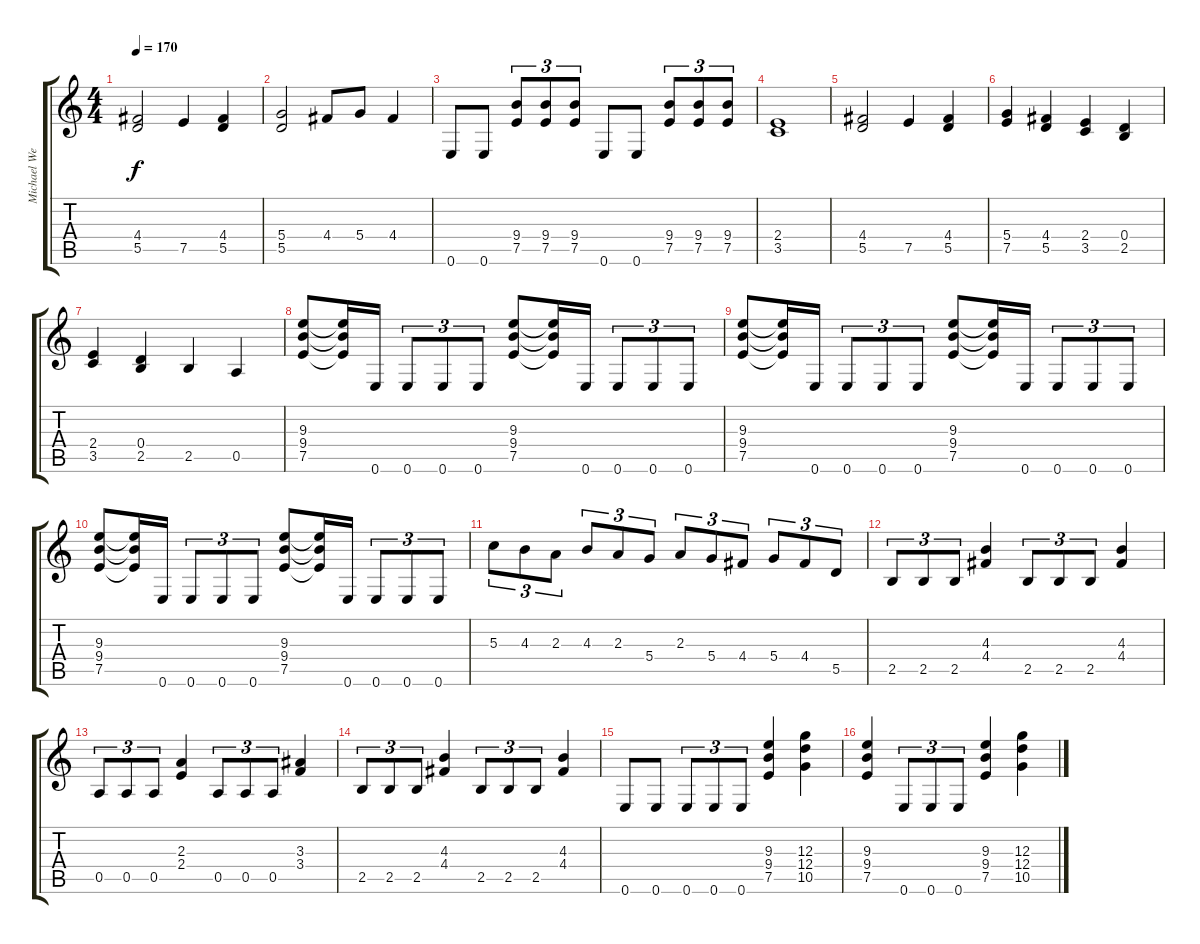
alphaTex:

\track ("Michael Weikath" "Michael We") {instrument distortionguitar}
\staff {score tabs}
\tuning (E4 B3 G3 D3 A2 E2) {hide}
\ts (4 4)
\tempo 170
\clef g2
\ks c
(4.4 5.5).2{dy f} 7.5.4 (4.4 5.5).4 |
(5.4 5.5).2 4.4.8 5.4.8 4.4.4 |
0.6.8{instrument electricguitarmuted} 0.6.8 (9.4 7.5).8{tu (3 2) instrument distortionguitar} (9.4 7.5).8{tu (3 2)} (9.4 7.5).8{tu (3 2)} 0.6.8{instrument electricguitarmuted} 0.6.8 (9.4 7.5).8{tu (3 2) instrument distortionguitar} (9.4 7.5).8{tu (3 2)} (9.4 7.5).8{tu (3 2)} |
(2.4 3.5).1 |
(4.4 5.5).2 7.5.4 (4.4 5.5).4 |
(5.4 7.5).4 (4.4 5.5).4 (2.4 3.5).4 (0.4 2.5).4 |
(2.4 3.5).4 (0.4 2.5).4 2.5.4 0.5.4 |
(9.3 9.4 7.5).8{instrument distortionguitar} (9.3{t} 9.4{t} 7.5{t}).16 0.6.16{instrument electricguitarmuted} 0.6.8{tu (3 2)} 0.6.8{tu (3 2)} 0.6.8{tu (3 2)} (9.3 9.4 7.5).8{instrument distortionguitar} (9.3{t} 9.4{t} 7.5{t}).16 0.6.16{instrument electricguitarmuted} 0.6.8{tu (3 2)} 0.6.8{tu (3 2)} 0.6.8{tu (3 2)} |
(9.3 9.4 7.5).8{instrument distortionguitar} (9.3{t} 9.4{t} 7.5{t}).16 0.6.16{instrument electricguitarmuted} 0.6.8{tu (3 2)} 0.6.8{tu (3 2)} 0.6.8{tu (3 2)} (9.3 9.4 7.5).8{instrument distortionguitar} (9.3{t} 9.4{t} 7.5{t}).16 0.6.16{instrument electricguitarmuted} 0.6.8{tu (3 2)} 0.6.8{tu (3 2)} 0.6.8{tu (3 2)} |
(9.3 9.4 7.5).8{instrument distortionguitar} (9.3{t} 9.4{t} 7.5{t}).16 0.6.16{instrument electricguitarmuted} 0.6.8{tu (3 2)} 0.6.8{tu (3 2)} 0.6.8{tu (3 2)} (9.3 9.4 7.5).8{instrument distortionguitar} (9.3{t} 9.4{t} 7.5{t}).16 0.6.16{instrument electricguitarmuted} 0.6.8{tu (3 2)} 0.6.8{tu (3 2)} 0.6.8{tu (3 2)} |
5.3.8{tu (3 2) instrument distortionguitar} 4.3.8{tu (3 2)} 2.3.8{tu (3 2)} 4.3.8{tu (3 2)} 2.3.8{tu (3 2)} 5.4.8{tu (3 2)} 2.3.8{tu (3 2)} 5.4.8{tu (3 2)} 4.4.8{tu (3 2)} 5.4.8{tu (3 2)} 4.4.8{tu (3 2)} 5.5.8{tu (3 2)} |
2.5.8{tu (3 2) instrument electricguitarmuted} 2.5.8{tu (3 2)} 2.5.8{tu (3 2)} (4.3 4.4).4{instrument distortionguitar} 2.5.8{tu (3 2) instrument electricguitarmuted} 2.5.8{tu (3 2)} 2.5.8{tu (3 2)} (4.3 4.4).4{instrument distortionguitar} |
0.5.8{tu (3 2) instrument electricguitarmuted} 0.5.8{tu (3 2)} 0.5.8{tu (3 2)} (2.3 2.4).4{instrument distortionguitar} 0.5.8{tu (3 2) instrument electricguitarmuted} 0.5.8{tu (3 2)} 0.5.8{tu (3 2)} (3.3 3.4).4{instrument distortionguitar} |
2.5.8{tu (3 2) instrument electricguitarmuted} 2.5.8{tu (3 2)} 2.5.8{tu (3 2)} (4.3 4.4).4{instrument distortionguitar} 2.5.8{tu (3 2) instrument electricguitarmuted} 2.5.8{tu (3 2)} 2.5.8{tu (3 2)} (4.3 4.4).4{instrument distortionguitar} |
0.6.8{instrument electricguitarmuted} 0.6.8 0.6.8{tu (3 2)} 0.6.8{tu (3 2)} 0.6.8{tu (3 2)} (9.3 9.4 7.5).4{instrument distortionguitar} (12.3 12.4 10.5).4 |
(9.3 9.4 7.5).4 0.6.8{tu (3 2) instrument electricguitarmuted} 0.6.8{tu (3 2)} 0.6.8{tu (3 2)} (9.3 9.4 7.5).4{instrument distortionguitar} (12.3 12.4 10.5).4
